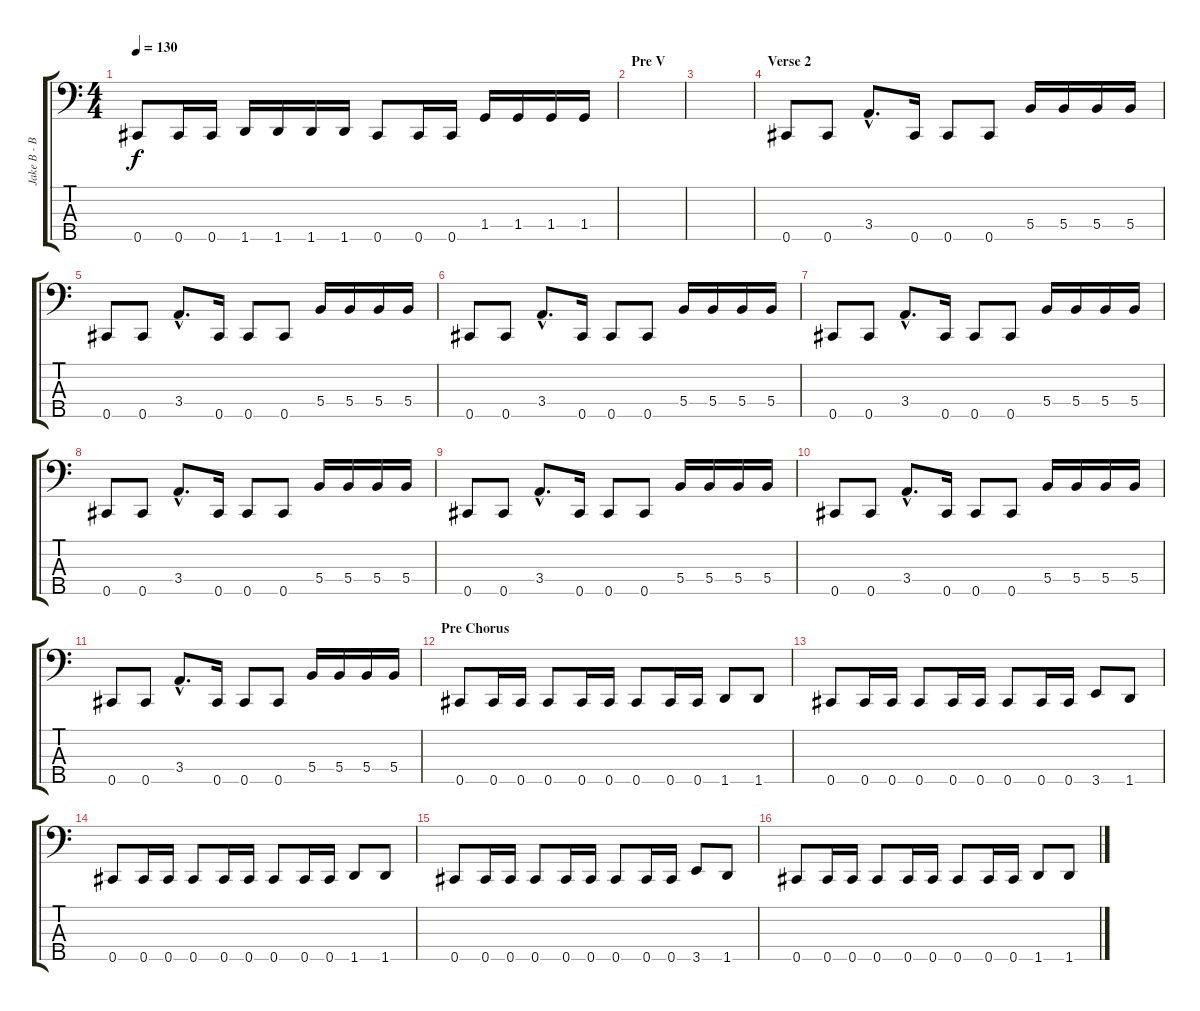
\track ("Jake B - Bass" "Jake B - B") {instrument electricbassfinger}
\staff {score tabs}
\tuning (Ab2 E2 B1 Gb1 Db1) {hide}
\ts (4 4)
\tempo 130
\clef f4
\ks c
0.5.8{dy f} 0.5.16 0.5.16 1.5.16 1.5.16 1.5.16 1.5.16 0.5.8 0.5.16 0.5.16 1.4.16 1.4.16 1.4.16 1.4.16 |
\section ("" "Pre V")
|
|
\section ("" "Verse 2")
0.5.8 0.5.8 3.4{hac}.8{d} 0.5.16 0.5.8 0.5.8 5.4.16 5.4.16 5.4.16 5.4.16 |
0.5.8 0.5.8 3.4{hac}.8{d} 0.5.16 0.5.8 0.5.8 5.4.16 5.4.16 5.4.16 5.4.16 |
0.5.8 0.5.8 3.4{hac}.8{d} 0.5.16 0.5.8 0.5.8 5.4.16 5.4.16 5.4.16 5.4.16 |
0.5.8 0.5.8 3.4{hac}.8{d} 0.5.16 0.5.8 0.5.8 5.4.16 5.4.16 5.4.16 5.4.16 |
0.5.8 0.5.8 3.4{hac}.8{d} 0.5.16 0.5.8 0.5.8 5.4.16 5.4.16 5.4.16 5.4.16 |
0.5.8 0.5.8 3.4{hac}.8{d} 0.5.16 0.5.8 0.5.8 5.4.16 5.4.16 5.4.16 5.4.16 |
0.5.8 0.5.8 3.4{hac}.8{d} 0.5.16 0.5.8 0.5.8 5.4.16 5.4.16 5.4.16 5.4.16 |
0.5.8 0.5.8 3.4{hac}.8{d} 0.5.16 0.5.8 0.5.8 5.4.16 5.4.16 5.4.16 5.4.16 |
\section ("" "Pre Chorus")
0.5.8 0.5.16 0.5.16 0.5.8 0.5.16 0.5.16 0.5.8 0.5.16 0.5.16 1.5.8 1.5.8 |
0.5.8 0.5.16 0.5.16 0.5.8 0.5.16 0.5.16 0.5.8 0.5.16 0.5.16 3.5.8 1.5.8 |
0.5.8 0.5.16 0.5.16 0.5.8 0.5.16 0.5.16 0.5.8 0.5.16 0.5.16 1.5.8 1.5.8 |
0.5.8 0.5.16 0.5.16 0.5.8 0.5.16 0.5.16 0.5.8 0.5.16 0.5.16 3.5.8 1.5.8 |
0.5.8 0.5.16 0.5.16 0.5.8 0.5.16 0.5.16 0.5.8 0.5.16 0.5.16 1.5.8 1.5.8
